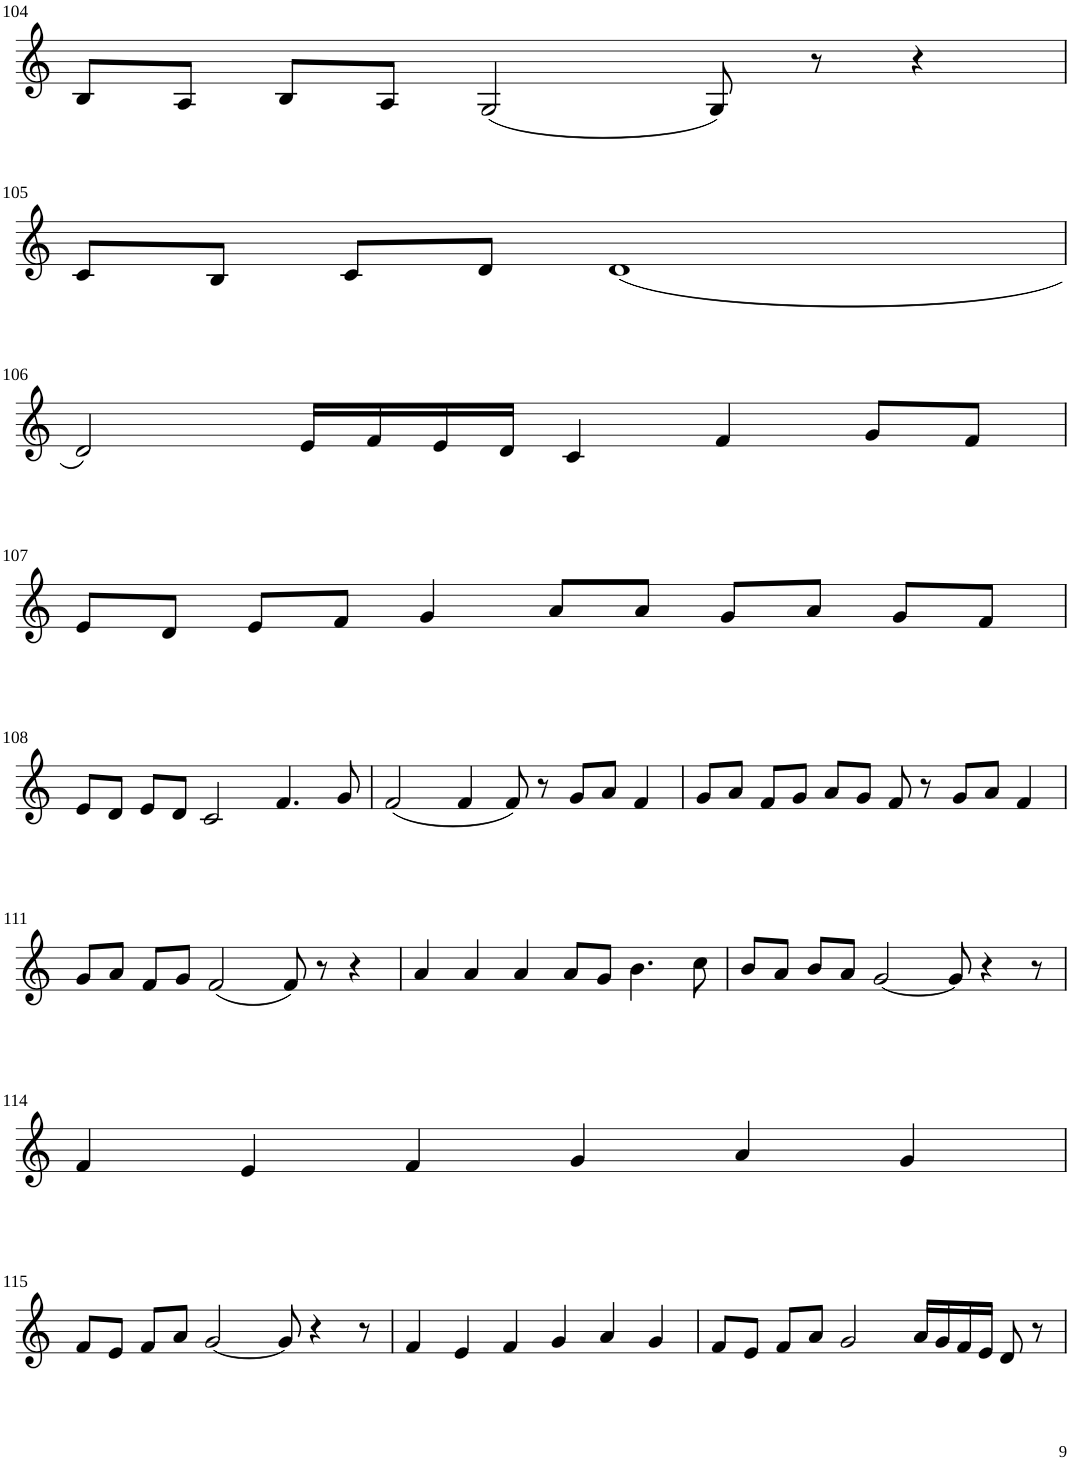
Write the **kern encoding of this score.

**kern
*part1
*staff1
*I"Violin
!!LO:PB:g=z
*clefG2
*k[]
*M6/4
=104
8B/L
8A/J
8B/L
8A/J
(2G/
8G/)
8r
4r
!!LO:LB:g=z
=105
8c/L
8B/J
8c/L
8d/J
(1d
!!LO:LB:g=z
=106
2d/)
16e/LL
16f/
16e/
16d/JJ
4c/
4f/
8g/L
8f/J
!!LO:LB:g=z
=107
8e/L
8d/J
8e/L
8f/J
4g/
8a/L
8a/J
8g/L
8a/J
8g/L
8f/J
!!LO:LB:g=z
=108
8e/L
8d/J
8e/L
8d/J
2c/
4.f/
8g/
=109
(2f/
4f/
8f/)
8r
8g/L
8a/J
4f/
=110
8g/L
8a/J
8f/L
8g/J
8a/L
8g/J
8f/
8r
8g/L
8a/J
4f/
!!LO:LB:g=z
=111
8g/L
8a/J
8f/L
8g/J
(2f/
8f/)
8r
4r
=112
4a/
4a/
4a/
8a/L
8g/J
4.b\
8cc\
=113
8b/L
8a/J
8b/L
8a/J
[2g/
8g/]
4r
8r
!!LO:LB:g=z
=114
4f/
4e/
4f/
4g/
4a/
4g/
!!LO:LB:g=z
=115
8f/L
8e/J
8f/L
8a/J
[2g/
8g/]
4r
8r
=116
4f/
4e/
4f/
4g/
4a/
4g/
=117
8f/L
8e/J
8f/L
8a/J
2g/
16a/LL
16g/
16f/
16e/JJ
8d/
8r
=
*-
